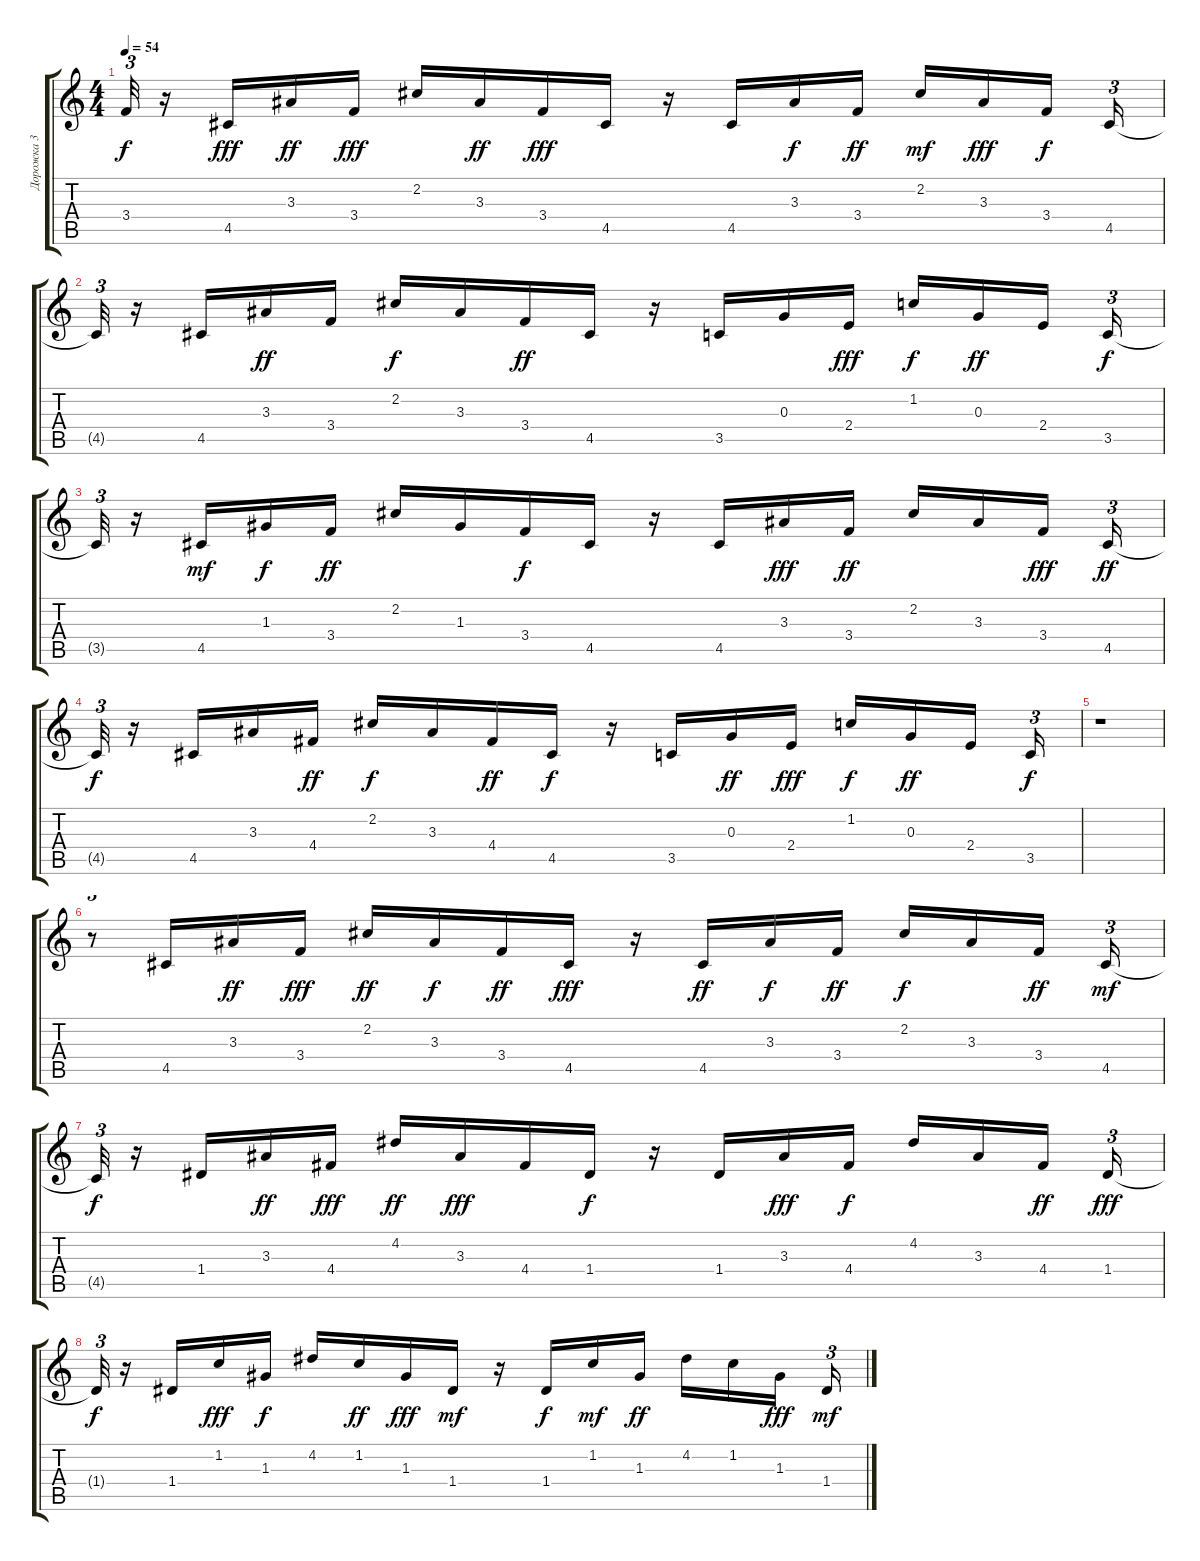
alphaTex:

\track ("Дорожка 3" "Дорожка 3") {instrument acousticguitarnylon}
\staff {score tabs}
\tuning (E4 B3 G3 D3 A2 E2) {hide}
\ts (4 4)
\tempo 54
\clef g2
\ks c
3.4{t}.32{tu (3 2) dy f} r.16 4.5.16{dy fff} 3.3.16{dy ff} 3.4.16{dy fff} 2.2.16 3.3.16{dy ff} 3.4.16{dy fff} 4.5.16 r.16 4.5.16 3.3.16{dy f} 3.4.16{dy ff} 2.2.16{dy mf} 3.3.16{dy fff} 3.4.16{dy f beam splitsecondary} 4.5.16{tu (3 2)} |
4.5{t}.32{tu (3 2)} r.16 4.5.16 3.3.16{dy ff} 3.4.16 2.2.16{dy f} 3.3.16 3.4.16{dy ff} 4.5.16 r.16 3.5.16 0.3.16 2.4.16{dy fff} 1.2.16{dy f} 0.3.16{dy ff} 2.4.16{beam splitsecondary} 3.5.16{tu (3 2) dy f} |
3.5{t}.32{tu (3 2)} r.16 4.5.16{dy mf} 1.3.16{dy f} 3.4.16{dy ff} 2.2.16 1.3.16 3.4.16{dy f} 4.5.16 r.16 4.5.16 3.3.16{dy fff} 3.4.16{dy ff} 2.2.16 3.3.16 3.4.16{dy fff beam splitsecondary} 4.5.16{tu (3 2) dy ff} |
4.5{t}.32{tu (3 2) dy f} r.16 4.5.16 3.3.16 4.4.16{dy ff} 2.2.16{dy f} 3.3.16 4.4.16{dy ff} 4.5.16{dy f} r.16 3.5.16 0.3.16{dy ff} 2.4.16{dy fff} 1.2.16{dy f} 0.3.16{dy ff} 2.4.16{beam splitsecondary} 3.5.16{tu (3 2) dy f} |
r.1 |
r.8{tu (3 2)} 4.5.16 3.3.16{dy ff} 3.4.16{dy fff} 2.2.16{dy ff} 3.3.16{dy f} 3.4.16{dy ff} 4.5.16{dy fff} r.16 4.5.16{dy ff} 3.3.16{dy f} 3.4.16{dy ff} 2.2.16{dy f} 3.3.16 3.4.16{dy ff beam splitsecondary} 4.5.16{tu (3 2) dy mf} |
4.5{t}.32{tu (3 2) dy f} r.16 1.4.16 3.3.16{dy ff} 4.4.16{dy fff} 4.2.16{dy ff} 3.3.16{dy fff} 4.4.16 1.4.16{dy f} r.16 1.4.16 3.3.16{dy fff} 4.4.16{dy f} 4.2.16 3.3.16 4.4.16{dy ff beam splitsecondary} 1.4.16{tu (3 2) dy fff} |
1.4{t}.32{tu (3 2) dy f} r.16 1.4.16 1.2.16{dy fff} 1.3.16{dy f} 4.2.16 1.2.16{dy ff} 1.3.16{dy fff} 1.4.16{dy mf} r.16 1.4.16{dy f} 1.2.16{dy mf} 1.3.16{dy ff} 4.2.16 1.2.16 1.3.16{dy fff beam splitsecondary} 1.4.16{tu (3 2) dy mf}
